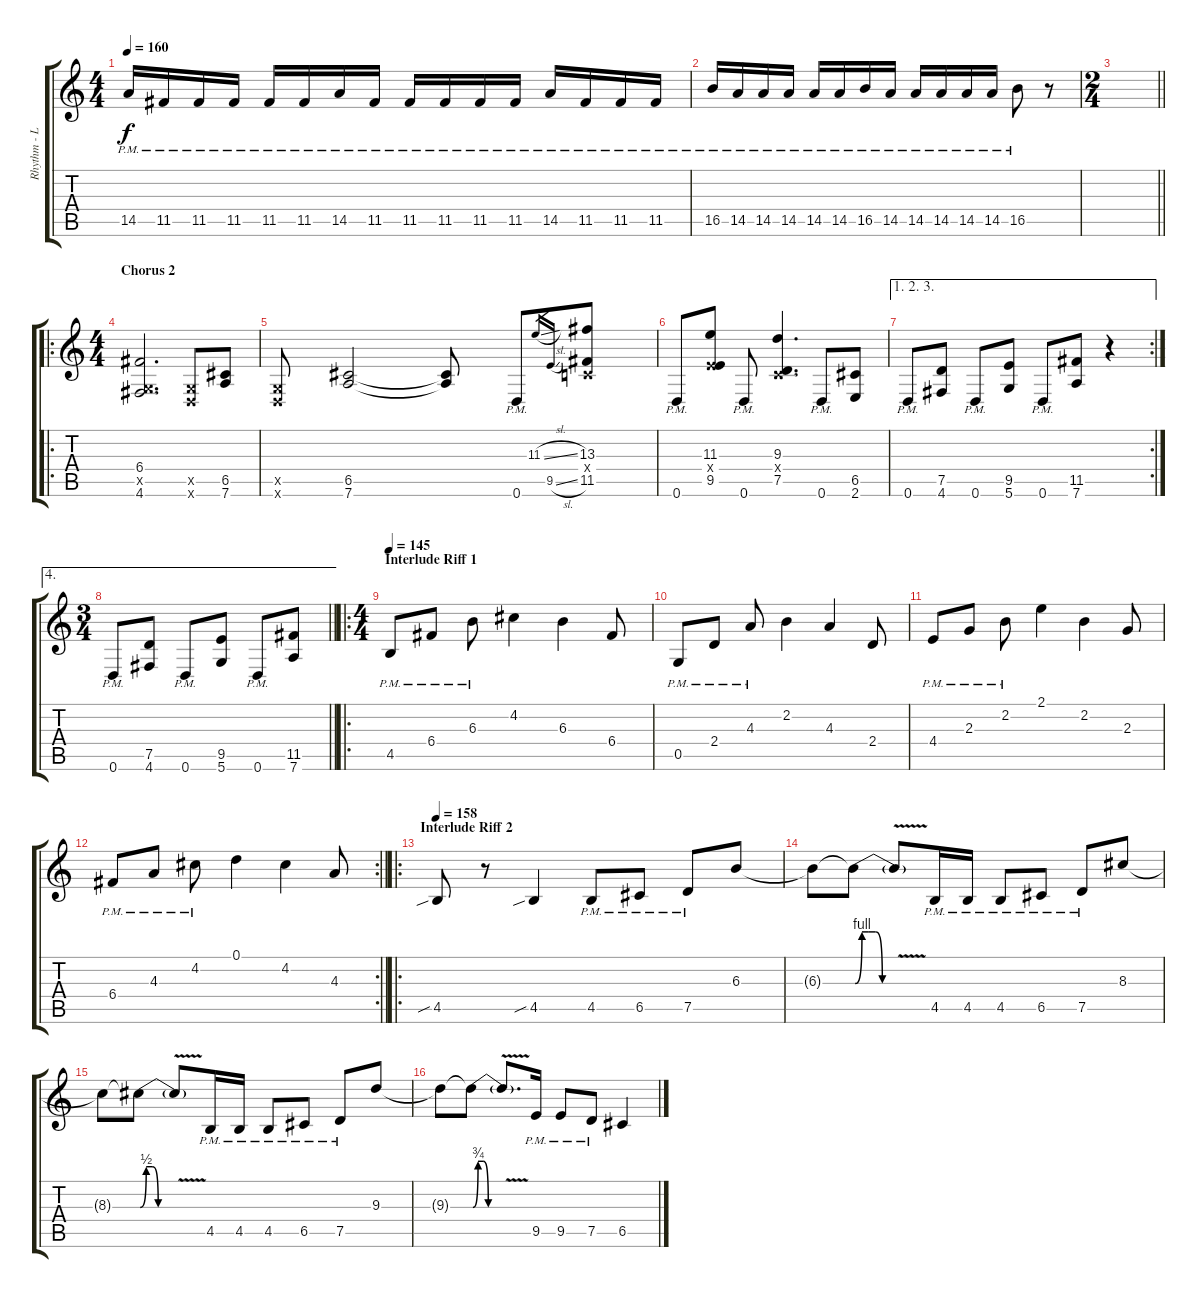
\track ("Rhythm - Left" "Rhythm - L") {instrument distortionguitar}
\staff {score tabs}
\tuning (D4 A3 F3 C3 G2 D2) {hide}
\ts (4 4)
\tempo 160
\clef g2
\ks c
14.5{pm}.16{dy f} 11.5{pm}.16 11.5{pm}.16 11.5{pm}.16 11.5{pm}.16 11.5{pm}.16 14.5{pm}.16 11.5{pm}.16 11.5{pm}.16 11.5{pm}.16 11.5{pm}.16 11.5{pm}.16 14.5{pm}.16 11.5{pm}.16 11.5{pm}.16 11.5{pm}.16 |
16.5{pm}.16 14.5{pm}.16 14.5{pm}.16 14.5{pm}.16 14.5{pm}.16 14.5{pm}.16 16.5{pm}.16 14.5{pm}.16 14.5{pm}.16 14.5{pm}.16 14.5{pm}.16 14.5{pm}.16 16.5{pm}.8 r.8 |
\ts (2 4)
\barLineRight lightlight
|
\ro
\ts (4 4)
\section ("" "Chorus 2")
(6.4 0.5{x} 4.6).2{d} (0.5{x} 0.6{x}).8 (6.5 7.6).8 |
(0.5{x} 0.6{x}).8 (6.5 7.6).2 (6.5{t} 7.6{t}).8 0.6{pm}.8 11.3{sl}.16{gr} 9.5{sl}.16{gr} (13.3 0.4{x} 11.5).8 |
0.6{pm}.8 (11.3 4.4{x} 9.5).8 0.6{pm}.8 (9.3 0.4{x} 7.5).4{d} 0.6{pm}.8 (6.5 2.6).8 |
\ae (1 2 3)
\rc 2
0.6{pm}.8 (7.5 4.6).8 0.6{pm}.8 (9.5 5.6).8 0.6{pm}.8 (11.5 7.6).8 r.4 |
\ae 4
\ts (3 4)
\barLineRight lightlight
0.6{pm}.8 (7.5 4.6).8 0.6{pm}.8 (9.5 5.6).8 0.6{pm}.8 (11.5 7.6).8 |
\ro
\ts (4 4)
\section ("" "Interlude Riff 1")
\tempo 145
4.5{pm}.8 6.4{pm}.8 6.3{pm}.8 4.2.4 6.3.4 6.4.8 |
0.5{pm}.8 2.4{pm}.8 4.3{pm}.8 2.2.4 4.3.4 2.4.8 |
4.4{pm}.8 2.3{pm}.8 2.2{pm}.8 2.1.4 2.2.4 2.3.8 |
\rc 2
\barLineRight lightlight
6.4{pm}.8 4.3{pm}.8 4.2{pm}.8 0.1.4 4.2.4 4.3.8 |
\ro
\section ("" "Interlude Riff 2")
\tempo 158
4.5{sib}.8 r.8 4.5{sib}.4 4.5{pm}.8 6.5{pm}.8 7.5{pm}.8 6.3.8 |
6.3{t}.8 6.3{be (custom 0 0 10 4 20 4 30 4 40 0 60 0) t}.8 6.3{v t}.8 4.5{pm}.16 4.5{pm}.16 4.5{pm}.8 6.5{pm}.8 7.5{pm}.8 8.3.8 |
8.3{t}.8 8.3{be (custom 0 0 10 2 20 2 30 0 60 0) t}.8 8.3{v t}.8 4.5{pm}.16 4.5{pm}.16 4.5{pm}.8 6.5{pm}.8 7.5{pm}.8 9.3.8 |
9.3{t}.8 9.3{be (custom 0 0 10 3 20 3 30 0 60 0) t}.8 9.3{v t}.8{d} 9.5{pm}.16 9.5{pm}.8 7.5{pm}.8 6.5.4
